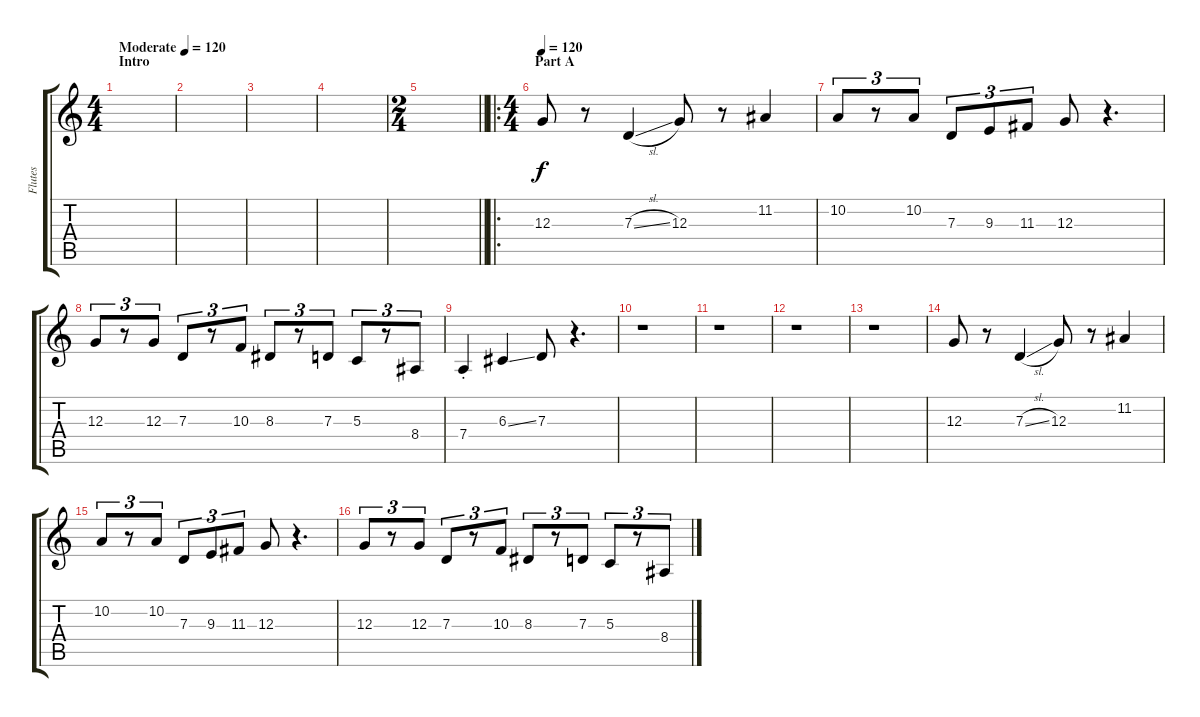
\track ("Flutes" "Flutes") {instrument flute}
\staff {score tabs}
\tuning (E4 B3 G3 D3 A2 E2) {hide}
\ts (4 4)
\section ("" "Intro")
\tempo (120 "Moderate")
\tempo 155
\tempo (120 "Moderate")
\clef g2
\ks c
|
|
|
|
\ts (2 4)
\barLineRight lightlight
|
\ro
\ts (4 4)
\section ("" "Part A")
\tempo 120
12.3.8 r.8 7.3{sl}.4 12.3.8 r.8 11.2.4 |
10.2.8{tu (3 2)} r.8{tu (3 2)} 10.2.8{tu (3 2)} 7.3.8{tu (3 2)} 9.3.8{tu (3 2)} 11.3.8{tu (3 2)} 12.3.8 r.4{d} |
12.3.8{tu (3 2)} r.8{tu (3 2)} 12.3.8{tu (3 2)} 7.3.8{tu (3 2)} r.8{tu (3 2)} 10.3.8{tu (3 2)} 8.3.8{tu (3 2)} r.8{tu (3 2)} 7.3.8{tu (3 2)} 5.3.8{tu (3 2)} r.8{tu (3 2)} 8.4.8{tu (3 2)} |
7.4{st}.4 6.3{ss}.4 7.3.8 r.4{d} |
r.1 |
r.1 |
r.1 |
r.1 |
12.3.8 r.8 7.3{sl}.4 12.3.8 r.8 11.2.4 |
10.2.8{tu (3 2)} r.8{tu (3 2)} 10.2.8{tu (3 2)} 7.3.8{tu (3 2)} 9.3.8{tu (3 2)} 11.3.8{tu (3 2)} 12.3.8 r.4{d} |
12.3.8{tu (3 2)} r.8{tu (3 2)} 12.3.8{tu (3 2)} 7.3.8{tu (3 2)} r.8{tu (3 2)} 10.3.8{tu (3 2)} 8.3.8{tu (3 2)} r.8{tu (3 2)} 7.3.8{tu (3 2)} 5.3.8{tu (3 2)} r.8{tu (3 2)} 8.4.8{tu (3 2)}
